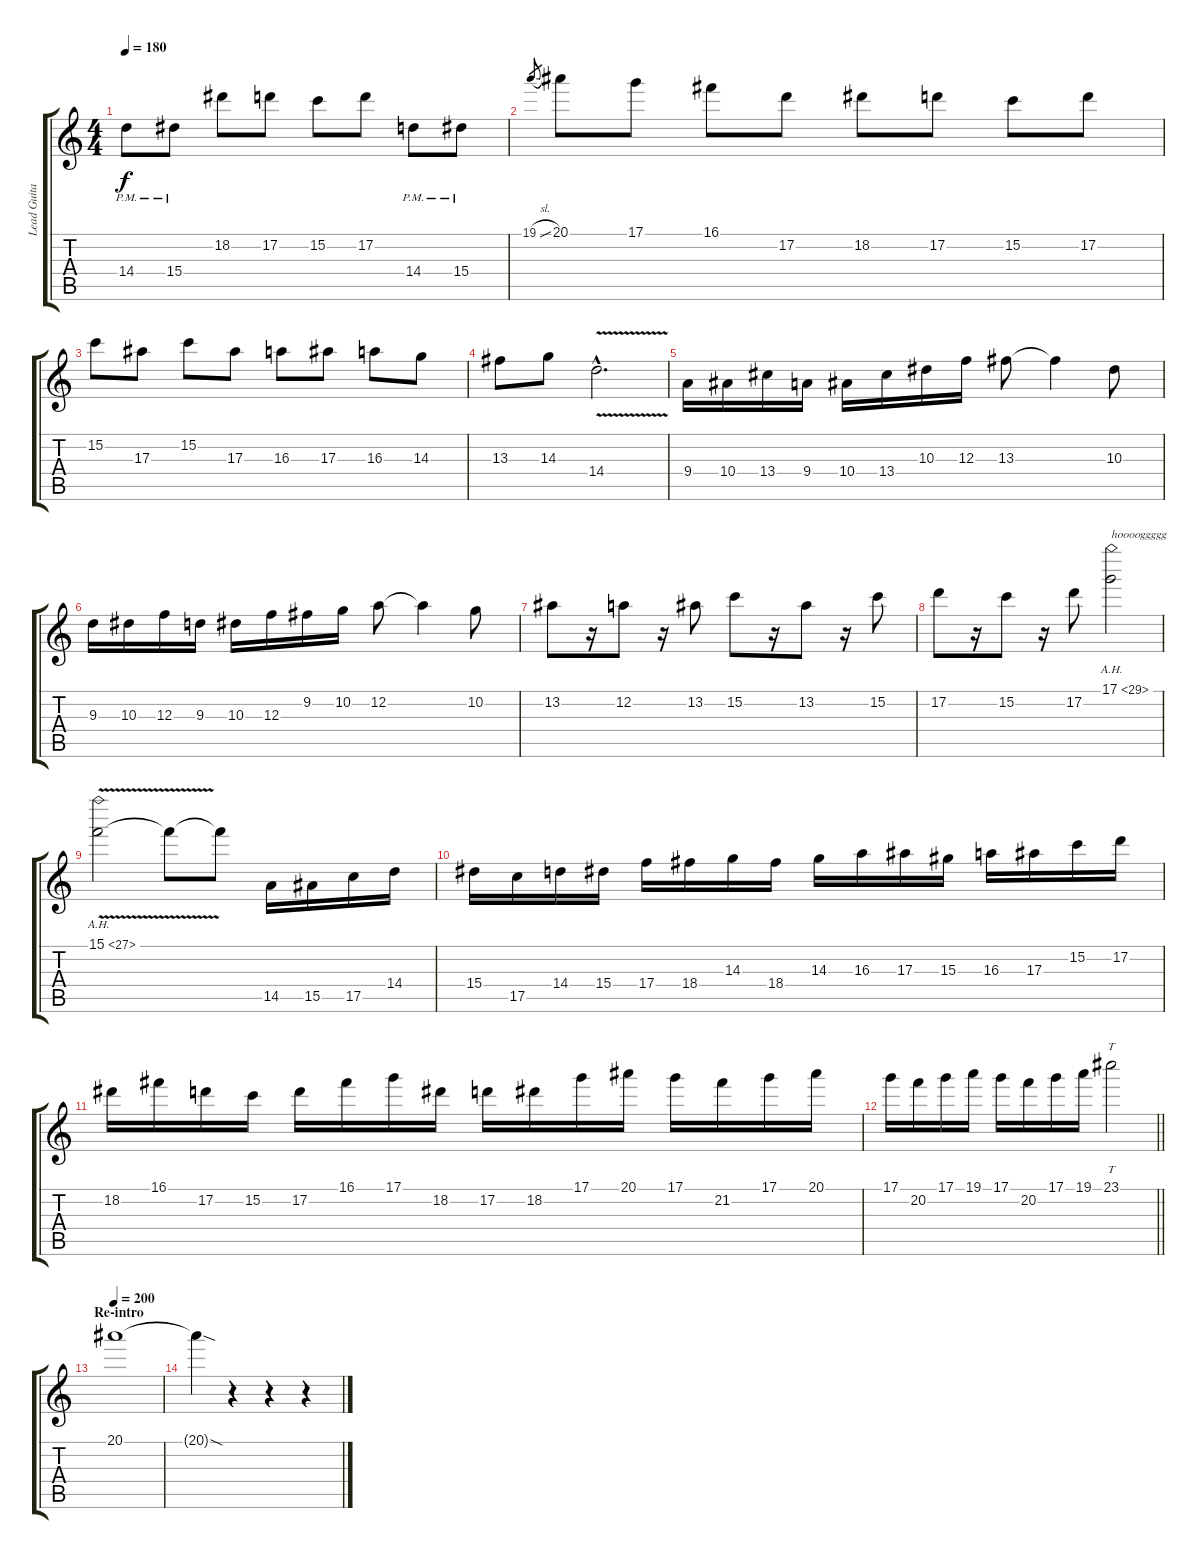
\track ("Lead Guitar" "Lead Guita") {instrument distortionguitar}
\staff {score tabs}
\tuning (D4 A3 F3 C3 G2 D2) {hide}
\ts (4 4)
\tempo 180
\clef g2
\ks c
14.4{pm}.8{dy f} 15.4{pm}.8 18.2.8 17.2.8 15.2.8 17.2.8 14.4{pm}.8 15.4{pm}.8 |
19.1{sl}.8{gr} 20.1.8 17.1.8 16.1.8 17.2.8 18.2.8 17.2.8 15.2.8 17.2.8 |
15.2.8 17.3.8 15.2.8 17.3.8 16.3.8 17.3.8 16.3.8 14.3.8 |
13.3.8 14.3.8 14.4{v hac}.2{d} |
9.4.16 10.4.16 13.4.16 9.4.16 10.4.16 13.4.16 10.3.16 12.3.16 13.3.8 13.3{t}.4 10.3.8 |
9.3.16 10.3.16 12.3.16 9.3.16 10.3.16 12.3.16 9.2.16 10.2.16 12.2.8 12.2{t}.4 10.2.8 |
13.2.8 r.16 12.2.8 r.16 13.2.8 15.2.8 r.16 13.2.8 r.16 15.2.8 |
17.2.8 r.16 15.2.8 r.16 17.2.8 17.1{ah 12}.2{txt "hooooggggg"} |
15.1{ah 12 v}.2 15.1{t}.8 15.1{t}.8 14.5.16 15.5.16 17.5.16 14.4.16 |
15.4.16 17.5.16 14.4.16 15.4.16 17.4.16 18.4.16 14.3.16 18.4.16 14.3.16 16.3.16 17.3.16 15.3.16 16.3.16 17.3.16 15.2.16 17.2.16 |
18.2.16 16.1.16 17.2.16 15.2.16 17.2.16 16.1.16 17.1.16 18.2.16 17.2.16 18.2.16 17.1.16 20.1.16 17.1.16 21.2.16 17.1.16 20.1.16 |
\barLineRight lightlight
17.1.16 20.2.16 17.1.16 19.1.16 17.1.16 20.2.16 17.1.16 19.1.16 23.1.2{tt} |
\section ("" "Re-intro")
\tempo 200
20.1.1 |
20.1{sod t}.4 r.4 r.4 r.4
